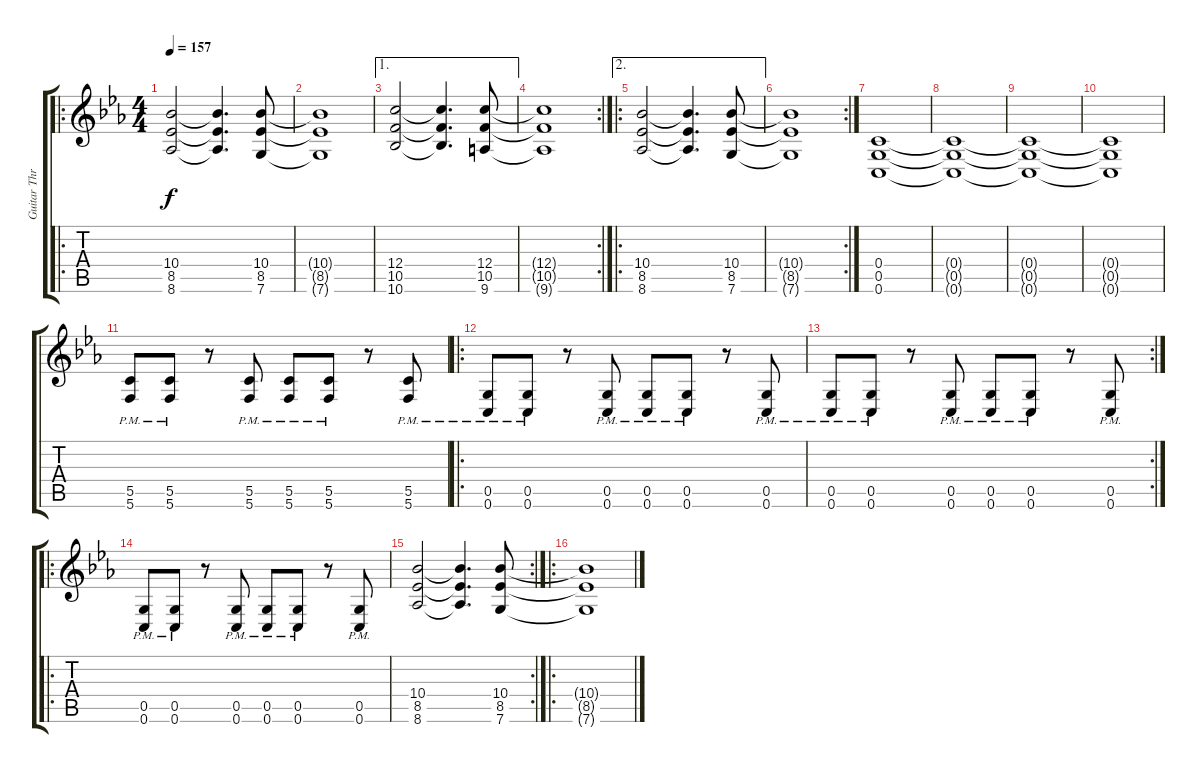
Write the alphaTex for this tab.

\track ("Guitar Three" "Guitar Thr") {instrument overdrivenguitar}
\staff {score tabs}
\tuning (E4 C4 G3 C3 G2 C2) {hide}
\ro
\ts (4 4)
\tempo 157
\clef g2
\ks cminor
(10.4 8.5 8.6).2{dy f instrument overdrivenguitar} (10.4{t} 8.5{t} 8.6{t}).4{d} (10.4 8.5 7.6).8 |
(10.4{t} 8.5{t} 7.6{t}).1 |
\ae 1
(12.4 10.5 10.6).2 (12.4{t} 10.5{t} 10.6{t}).4{d} (12.4 10.5 9.6).8 |
\rc 2
(12.4{t} 10.5{t} 9.6{t}).1 |
\ae 2
\ro
(10.4 8.5 8.6).2 (10.4{t} 8.5{t} 8.6{t}).4{d} (10.4 8.5 7.6).8 |
\rc 2
(10.4{t} 8.5{t} 7.6{t}).1 |
(0.4 0.5 0.6).1 |
(0.4{t} 0.5{t} 0.6{t}).1 |
(0.4{t} 0.5{t} 0.6{t}).1 |
(0.4{t} 0.5{t} 0.6{t}).1 |
(5.5{pm} 5.6{pm}).8 (5.5{pm} 5.6{pm}).8 r.8 (5.5{pm} 5.6{pm}).8 (5.5{pm} 5.6{pm}).8 (5.5{pm} 5.6{pm}).8 r.8 (5.5{pm} 5.6{pm}).8 |
\ro
(0.5{pm} 0.6{pm}).8 (0.5{pm} 0.6{pm}).8 r.8 (0.5{pm} 0.6{pm}).8 (0.5{pm} 0.6{pm}).8 (0.5{pm} 0.6{pm}).8 r.8 (0.5{pm} 0.6{pm}).8 |
\rc 2
(0.5{pm} 0.6{pm}).8 (0.5{pm} 0.6{pm}).8 r.8 (0.5{pm} 0.6{pm}).8 (0.5{pm} 0.6{pm}).8 (0.5{pm} 0.6{pm}).8 r.8 (0.5{pm} 0.6{pm}).8 |
\ro
(0.5{pm} 0.6{pm}).8 (0.5{pm} 0.6{pm}).8 r.8 (0.5{pm} 0.6{pm}).8 (0.5{pm} 0.6{pm}).8 (0.5{pm} 0.6{pm}).8 r.8 (0.5{pm} 0.6{pm}).8 |
\rc 2
(10.4 8.5 8.6).2 (10.4{t} 8.5{t} 8.6{t}).4{d} (10.4 8.5 7.6).8 |
\ro
(10.4{t} 8.5{t} 7.6{t}).1
